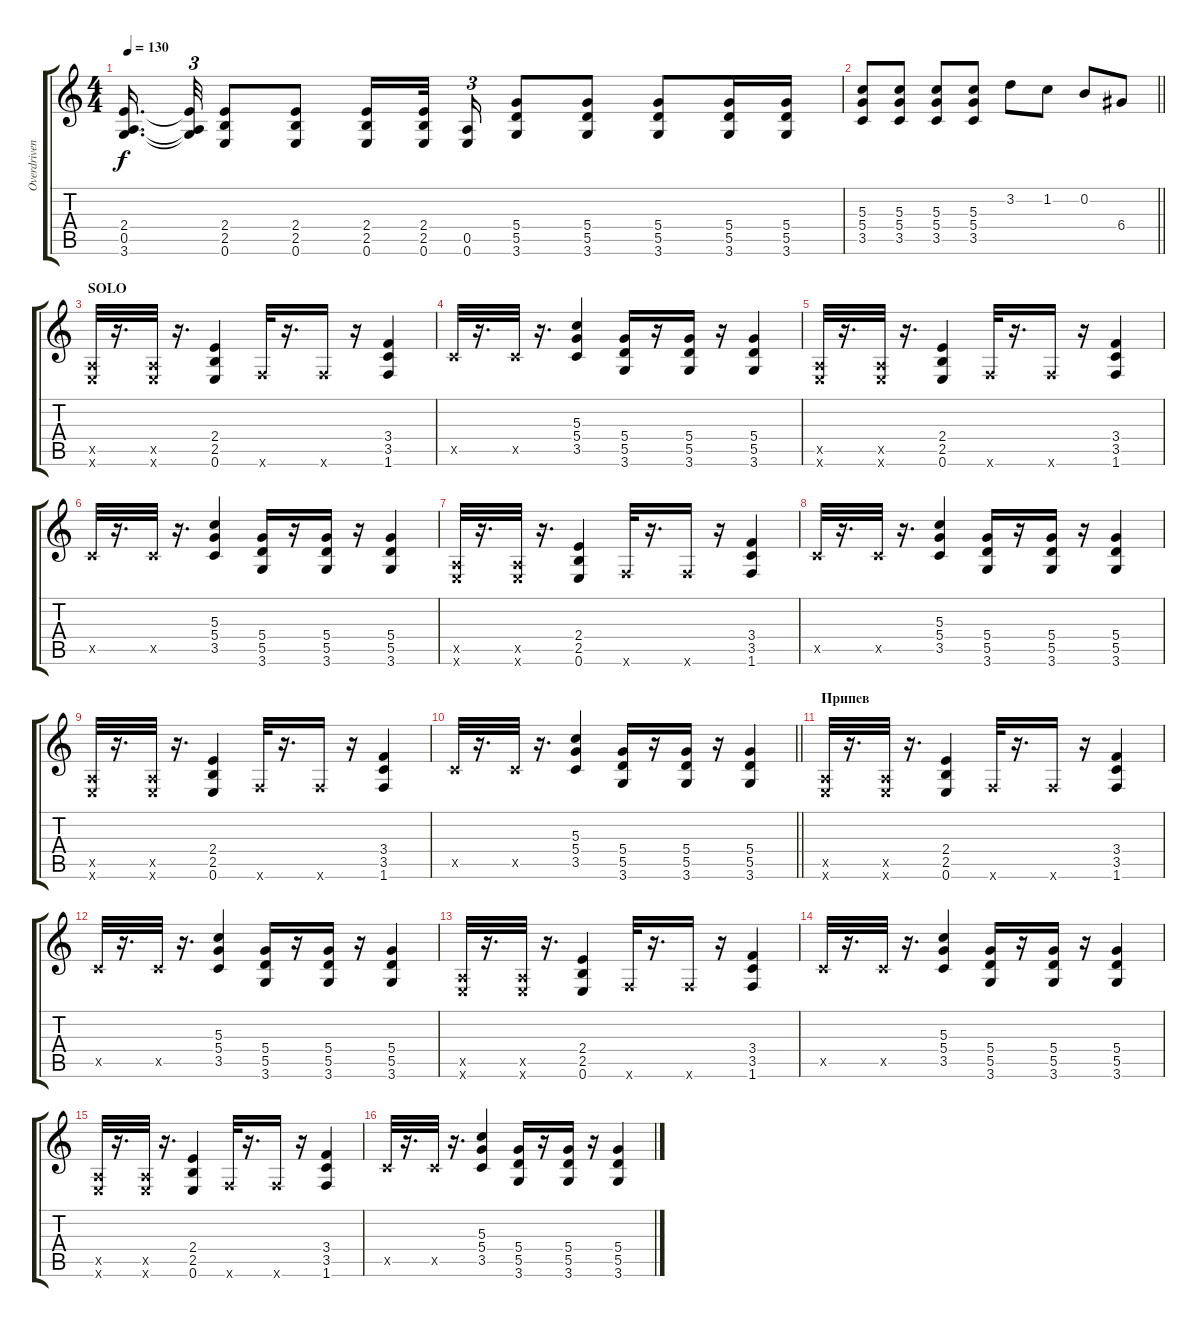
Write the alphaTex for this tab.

\track ("Overdriven (Rythmn)" "Overdriven") {instrument overdrivenguitar}
\staff {score tabs}
\tuning (E4 B3 G3 D3 A2 E2) {hide}
\ts (4 4)
\tempo 130
\clef g2
\ks c
(2.4{t} 0.5{t} 3.6{t}).16{d dy f beam splitsecondary} (2.4{t} 0.5{t} 3.6{t}).32{tu (3 2)} (2.4 2.5 0.6).8 (2.4 2.5 0.6).8 (2.4 2.5 0.6).16 (2.4 2.5 0.6).32{beam splitsecondary} (0.5 0.6).16{tu (3 2)} (5.4 5.5 3.6).8 (5.4 5.5 3.6).8 (5.4 5.5 3.6).8 (5.4 5.5 3.6).16 (5.4 5.5 3.6).16 |
\barLineRight lightlight
(5.3 5.4 3.5).8 (5.3 5.4 3.5).8 (5.3 5.4 3.5).8 (5.3 5.4 3.5).8 3.2.8 1.2.8 0.2.8 6.4.8 |
\section ("" "SOLO")
(0.5{x} 0.6{x}).32 r.16{d} (0.5{x} 0.6{x}).32 r.16{d} (2.4 2.5 0.6).4 1.6{x}.32 r.16{d} 1.6{x}.16 r.16 (3.4 3.5 1.6).4 |
3.5{x}.32 r.16{d} 3.5{x}.32 r.16{d} (5.3 5.4 3.5).4 (5.4 5.5 3.6).16 r.16 (5.4 5.5 3.6).16 r.16 (5.4 5.5 3.6).4 |
(0.5{x} 0.6{x}).32 r.16{d} (0.5{x} 0.6{x}).32 r.16{d} (2.4 2.5 0.6).4 1.6{x}.32 r.16{d} 1.6{x}.16 r.16 (3.4 3.5 1.6).4 |
3.5{x}.32 r.16{d} 3.5{x}.32 r.16{d} (5.3 5.4 3.5).4 (5.4 5.5 3.6).16 r.16 (5.4 5.5 3.6).16 r.16 (5.4 5.5 3.6).4 |
(0.5{x} 0.6{x}).32 r.16{d} (0.5{x} 0.6{x}).32 r.16{d} (2.4 2.5 0.6).4 1.6{x}.32 r.16{d} 1.6{x}.16 r.16 (3.4 3.5 1.6).4 |
3.5{x}.32 r.16{d} 3.5{x}.32 r.16{d} (5.3 5.4 3.5).4 (5.4 5.5 3.6).16 r.16 (5.4 5.5 3.6).16 r.16 (5.4 5.5 3.6).4 |
(0.5{x} 0.6{x}).32 r.16{d} (0.5{x} 0.6{x}).32 r.16{d} (2.4 2.5 0.6).4 1.6{x}.32 r.16{d} 1.6{x}.16 r.16 (3.4 3.5 1.6).4 |
\barLineRight lightlight
3.5{x}.32 r.16{d} 3.5{x}.32 r.16{d} (5.3 5.4 3.5).4 (5.4 5.5 3.6).16 r.16 (5.4 5.5 3.6).16 r.16 (5.4 5.5 3.6).4 |
\section ("" "Припев")
(0.5{x} 0.6{x}).32 r.16{d} (0.5{x} 0.6{x}).32 r.16{d} (2.4 2.5 0.6).4 1.6{x}.32 r.16{d} 1.6{x}.16 r.16 (3.4 3.5 1.6).4 |
3.5{x}.32 r.16{d} 3.5{x}.32 r.16{d} (5.3 5.4 3.5).4 (5.4 5.5 3.6).16 r.16 (5.4 5.5 3.6).16 r.16 (5.4 5.5 3.6).4 |
(0.5{x} 0.6{x}).32 r.16{d} (0.5{x} 0.6{x}).32 r.16{d} (2.4 2.5 0.6).4 1.6{x}.32 r.16{d} 1.6{x}.16 r.16 (3.4 3.5 1.6).4 |
3.5{x}.32 r.16{d} 3.5{x}.32 r.16{d} (5.3 5.4 3.5).4 (5.4 5.5 3.6).16 r.16 (5.4 5.5 3.6).16 r.16 (5.4 5.5 3.6).4 |
(0.5{x} 0.6{x}).32 r.16{d} (0.5{x} 0.6{x}).32 r.16{d} (2.4 2.5 0.6).4 1.6{x}.32 r.16{d} 1.6{x}.16 r.16 (3.4 3.5 1.6).4 |
3.5{x}.32 r.16{d} 3.5{x}.32 r.16{d} (5.3 5.4 3.5).4 (5.4 5.5 3.6).16 r.16 (5.4 5.5 3.6).16 r.16 (5.4 5.5 3.6).4
